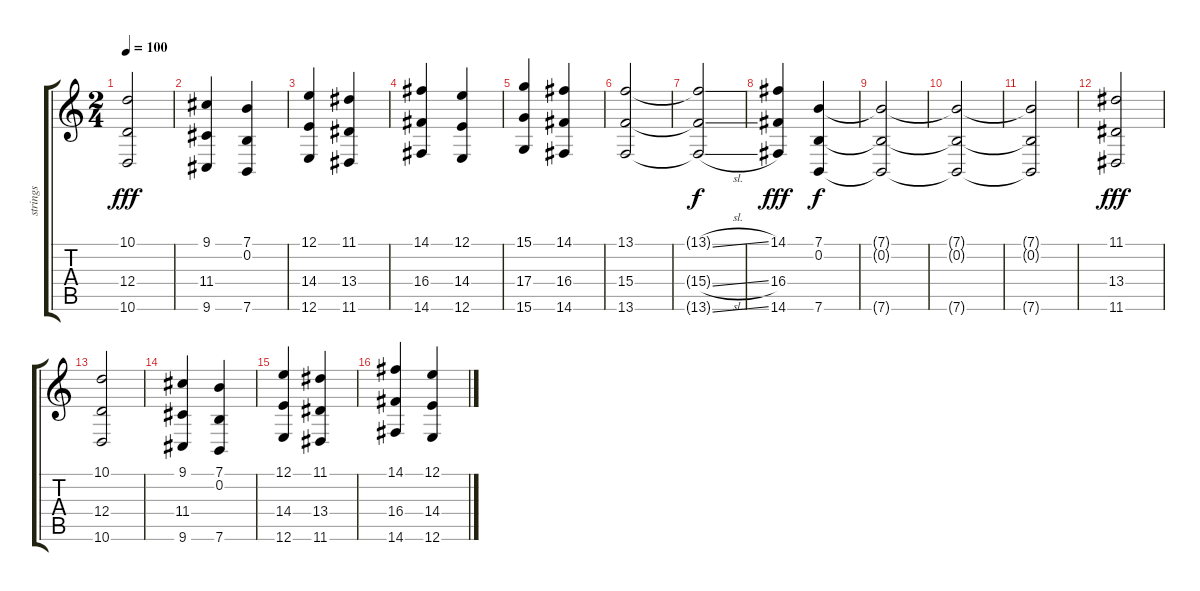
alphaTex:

\track ("strings" "strings") {instrument tremolostrings}
\staff {score tabs}
\tuning (E4 B3 G3 D3 A2 E2) {hide}
\ts (2 4)
\tempo 100
\clef g2
\ks c
(10.1 12.4 10.6).2{dy fff} |
(9.1 11.4 9.6).4 (7.1 0.2 7.6).4 |
(12.1 14.4 12.6).4 (11.1 13.4 11.6).4 |
(14.1 16.4 14.6).4 (12.1 14.4 12.6).4 |
(15.1 17.4 15.6).4 (14.1 16.4 14.6).4 |
(13.1 15.4 13.6).2 |
(13.1{sl t} 15.4{sl t} 13.6{sl t}).2{dy f} |
(14.1 16.4 14.6).4{dy fff} (7.1 0.2 7.6).4{dy f} |
(7.1{t} 0.2{t} 7.6{t}).2 |
(7.1{t} 0.2{t} 7.6{t}).2 |
(7.1{t} 0.2{t} 7.6{t}).2 |
(11.1 13.4 11.6).2{dy fff} |
(10.1 12.4 10.6).2 |
(9.1 11.4 9.6).4 (7.1 0.2 7.6).4 |
(12.1 14.4 12.6).4 (11.1 13.4 11.6).4 |
(14.1 16.4 14.6).4 (12.1 14.4 12.6).4
